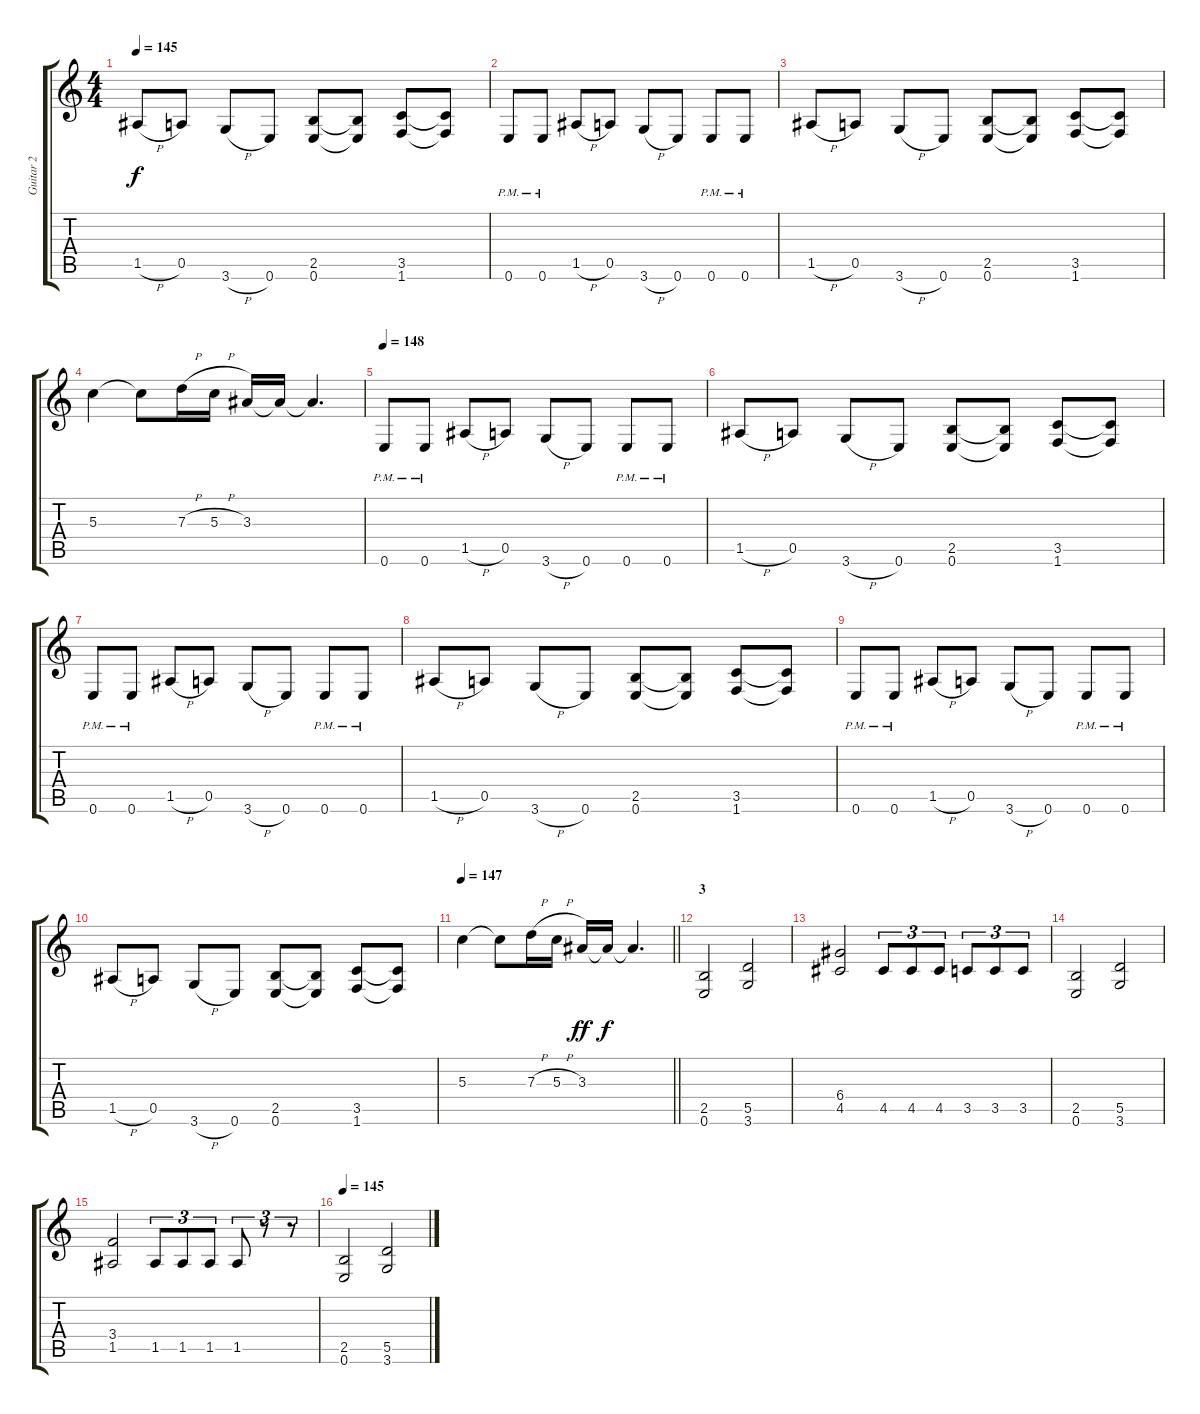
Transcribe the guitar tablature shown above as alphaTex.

\track ("Guitar 2" "Guitar 2") {instrument acousticguitarsteel}
\staff {score tabs}
\tuning (E4 B3 G3 D3 A2 E2) {hide}
\ts (4 4)
\tempo 145
\clef g2
\ks c
1.5{h}.8{dy f} 0.5.8 3.6{h}.8 0.6.8 (2.5 0.6).8 (2.5{t} 0.6{t}).8 (3.5 1.6).8 (3.5{t} 1.6{t}).8 |
0.6{pm}.8 0.6{pm}.8 1.5{h}.8 0.5.8 3.6{h}.8 0.6.8 0.6{pm}.8 0.6{pm}.8 |
1.5{h}.8 0.5.8 3.6{h}.8 0.6.8 (2.5 0.6).8 (2.5{t} 0.6{t}).8 (3.5 1.6).8 (3.5{t} 1.6{t}).8 |
5.3.4 5.3{t}.8 7.3{h}.16 5.3{h}.16 3.3.16 3.3{t}.16 3.3{t}.4{d} |
\tempo 148
0.6{pm}.8 0.6{pm}.8 1.5{h}.8 0.5.8 3.6{h}.8 0.6.8 0.6{pm}.8 0.6{pm}.8 |
1.5{h}.8 0.5.8 3.6{h}.8 0.6.8 (2.5 0.6).8 (2.5{t} 0.6{t}).8 (3.5 1.6).8 (3.5{t} 1.6{t}).8 |
0.6{pm}.8 0.6{pm}.8 1.5{h}.8 0.5.8 3.6{h}.8 0.6.8 0.6{pm}.8 0.6{pm}.8 |
1.5{h}.8 0.5.8 3.6{h}.8 0.6.8 (2.5 0.6).8 (2.5{t} 0.6{t}).8 (3.5 1.6).8 (3.5{t} 1.6{t}).8 |
0.6{pm}.8 0.6{pm}.8 1.5{h}.8 0.5.8 3.6{h}.8 0.6.8 0.6{pm}.8 0.6{pm}.8 |
1.5{h}.8 0.5.8 3.6{h}.8 0.6.8 (2.5 0.6).8 (2.5{t} 0.6{t}).8 (3.5 1.6).8 (3.5{t} 1.6{t}).8 |
\tempo 147
\barLineRight lightlight
5.3.4 5.3{t}.8 7.3{h}.16 5.3{h}.16 3.3.16{dy ff} 3.3{t}.16{dy f} 3.3{t}.4{d} |
\section ("" "3")
(2.5 0.6).2 (5.5 3.6).2 |
(6.4 4.5).2 4.5.8{tu (3 2)} 4.5.8{tu (3 2)} 4.5.8{tu (3 2)} 3.5.8{tu (3 2)} 3.5.8{tu (3 2)} 3.5.8{tu (3 2)} |
(2.5 0.6).2 (5.5 3.6).2 |
(3.4 1.5).2 1.5.8{tu (3 2)} 1.5.8{tu (3 2)} 1.5.8{tu (3 2)} 1.5.8{tu (3 2)} r.8{tu (3 2)} r.8{tu (3 2)} |
\tempo 145
(2.5 0.6).2 (5.5 3.6).2
